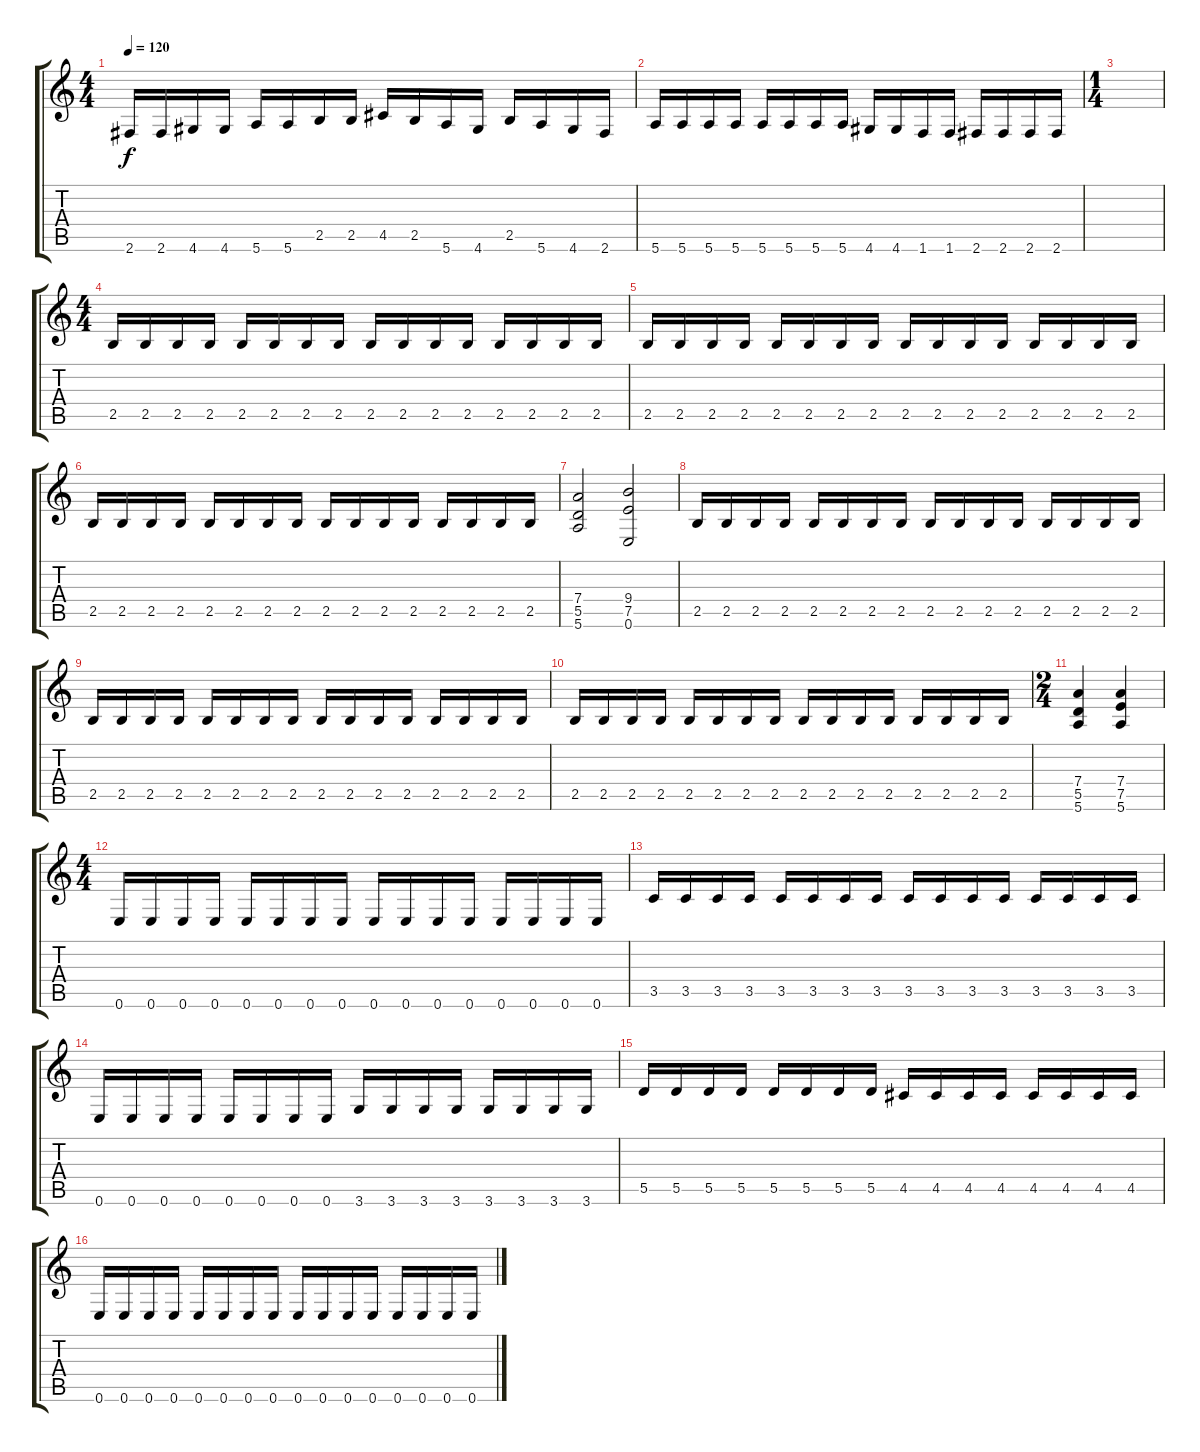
\track (" " " ") {instrument overdrivenguitar}
\staff {score tabs}
\tuning (E4 B3 G3 D3 A2 E2) {hide}
\ts (4 4)
\tempo 120
\clef g2
\ks c
2.6.16{dy f} 2.6.16 4.6.16 4.6.16 5.6.16 5.6.16 2.5.16 2.5.16 4.5.16 2.5.16 5.6.16 4.6.16 2.5.16 5.6.16 4.6.16 2.6.16 |
5.6.16 5.6.16 5.6.16 5.6.16 5.6.16 5.6.16 5.6.16 5.6.16 4.6.16 4.6.16 1.6.16 1.6.16 2.6.16 2.6.16 2.6.16 2.6.16 |
\ts (1 4)
|
\ts (4 4)
2.5.16 2.5.16 2.5.16 2.5.16 2.5.16 2.5.16 2.5.16 2.5.16 2.5.16 2.5.16 2.5.16 2.5.16 2.5.16 2.5.16 2.5.16 2.5.16 |
2.5.16 2.5.16 2.5.16 2.5.16 2.5.16 2.5.16 2.5.16 2.5.16 2.5.16 2.5.16 2.5.16 2.5.16 2.5.16 2.5.16 2.5.16 2.5.16 |
2.5.16 2.5.16 2.5.16 2.5.16 2.5.16 2.5.16 2.5.16 2.5.16 2.5.16 2.5.16 2.5.16 2.5.16 2.5.16 2.5.16 2.5.16 2.5.16 |
(7.4 5.5 5.6).2 (9.4 7.5 0.6).2 |
2.5.16 2.5.16 2.5.16 2.5.16 2.5.16 2.5.16 2.5.16 2.5.16 2.5.16 2.5.16 2.5.16 2.5.16 2.5.16 2.5.16 2.5.16 2.5.16 |
2.5.16 2.5.16 2.5.16 2.5.16 2.5.16 2.5.16 2.5.16 2.5.16 2.5.16 2.5.16 2.5.16 2.5.16 2.5.16 2.5.16 2.5.16 2.5.16 |
2.5.16 2.5.16 2.5.16 2.5.16 2.5.16 2.5.16 2.5.16 2.5.16 2.5.16 2.5.16 2.5.16 2.5.16 2.5.16 2.5.16 2.5.16 2.5.16 |
\ts (2 4)
(7.4 5.5 5.6).4 (7.4 7.5 5.6).4 |
\ts (4 4)
0.6.16 0.6.16 0.6.16 0.6.16 0.6.16 0.6.16 0.6.16 0.6.16 0.6.16 0.6.16 0.6.16 0.6.16 0.6.16 0.6.16 0.6.16 0.6.16 |
3.5.16 3.5.16 3.5.16 3.5.16 3.5.16 3.5.16 3.5.16 3.5.16 3.5.16 3.5.16 3.5.16 3.5.16 3.5.16 3.5.16 3.5.16 3.5.16 |
0.6.16 0.6.16 0.6.16 0.6.16 0.6.16 0.6.16 0.6.16 0.6.16 3.6.16 3.6.16 3.6.16 3.6.16 3.6.16 3.6.16 3.6.16 3.6.16 |
5.5.16 5.5.16 5.5.16 5.5.16 5.5.16 5.5.16 5.5.16 5.5.16 4.5.16 4.5.16 4.5.16 4.5.16 4.5.16 4.5.16 4.5.16 4.5.16 |
0.6.16 0.6.16 0.6.16 0.6.16 0.6.16 0.6.16 0.6.16 0.6.16 0.6.16 0.6.16 0.6.16 0.6.16 0.6.16 0.6.16 0.6.16 0.6.16
